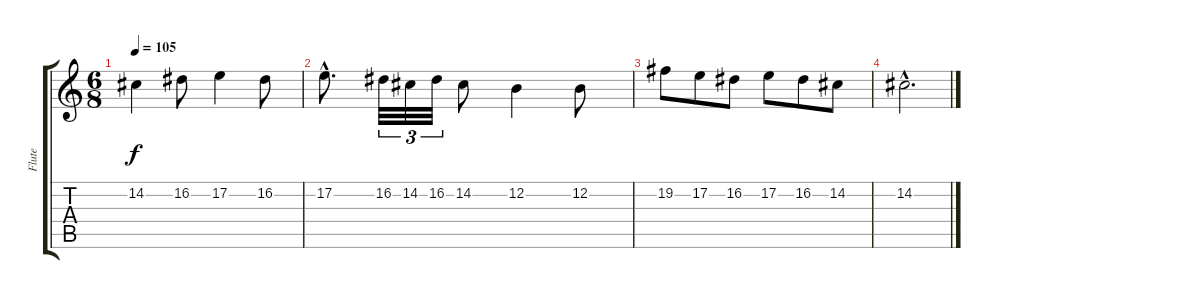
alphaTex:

\track ("Flute" "Flute") {instrument piccolo}
\staff {score tabs}
\tuning (E4 B3 G3 D3 A2 E2) {hide}
\ts (6 8)
\tempo 105
\clef g2
\ks c
14.2.4{dy f} 16.2.8 17.2.4 16.2.8 |
17.2{hac}.8{d} 16.2.32{tu (3 2)} 14.2.32{tu (3 2)} 16.2.32{tu (3 2)} 14.2.8 12.2.4 12.2.8 |
19.2.8 17.2.8 16.2.8 17.2.8 16.2.8 14.2.8 |
14.2{hac}.2{d}
